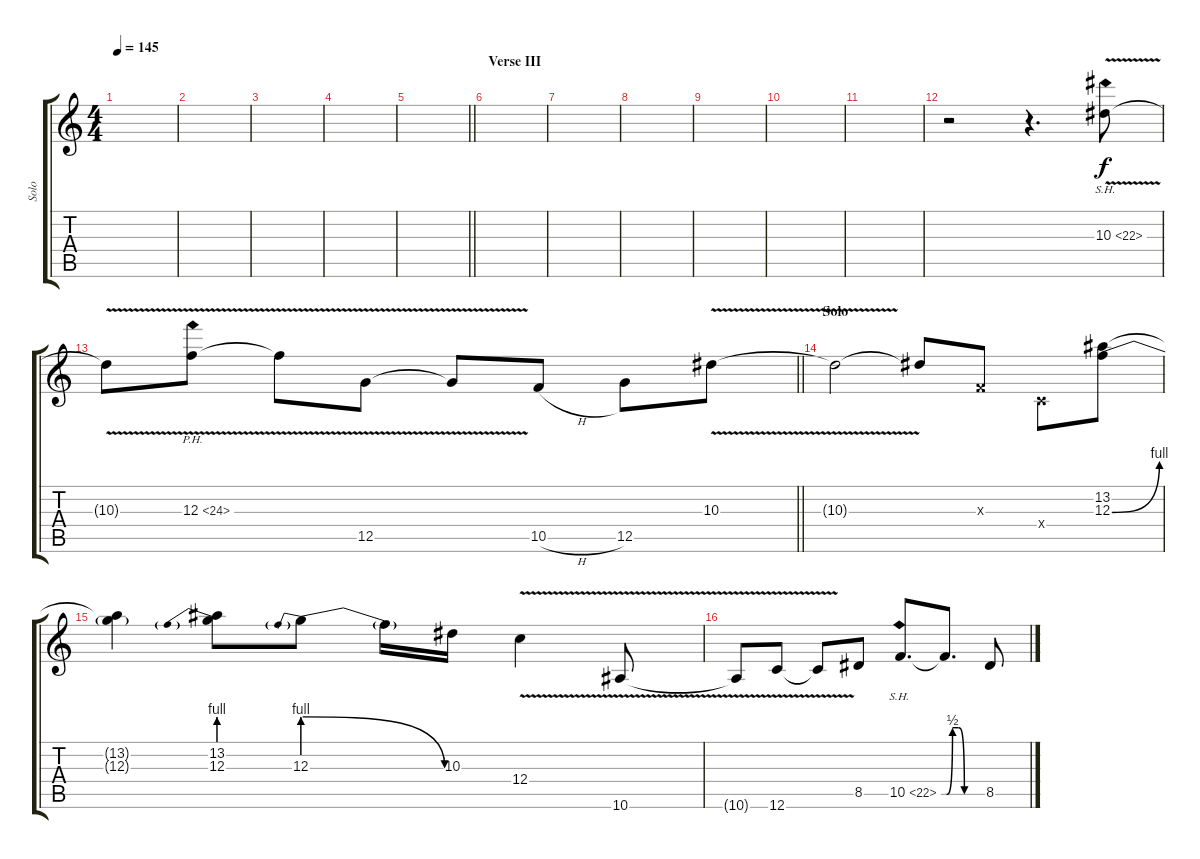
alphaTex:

\track ("Solo" "Solo") {instrument distortionguitar}
\staff {score tabs}
\tuning (D4 A3 F3 C3 G2 C2) {hide}
\ts (4 4)
\tempo 145
\clef g2
\ks c
|
|
|
|
\barLineRight lightlight
|
\section ("" "Verse III")
|
|
|
|
|
|
r.2 r.4{d} 10.3{sh 12 v}.8 |
\barLineRight lightlight
10.3{t}.8 12.3{ph 12 v}.8 12.3{t}.8 12.5{v}.8 12.5{v t}.8 10.5{h}.8 12.5.8 10.3{v}.8 |
\section ("" "Solo")
10.3{t}.2 10.3{t}.8 0.3{x}.8 0.4{x}.8 (13.2 12.3{be (bend 0 0 60 4)}).8 |
(13.2{t} 12.3{t}).4 (13.2 12.3{be (prebend 0 4 60 4)}).8 12.3{be (prebendrelease 0 4 60 0)}.8 12.3{t}.16 10.3.16 12.4{v}.4 10.6{v}.8 |
10.6{t}.8 12.6{v}.8 12.6{t}.8 8.5.8 10.5{sh 12}.8{d} 10.5{be (custom 0 0 10 2 20 2 30 0 60 0) t}.8{d} 8.5.8
